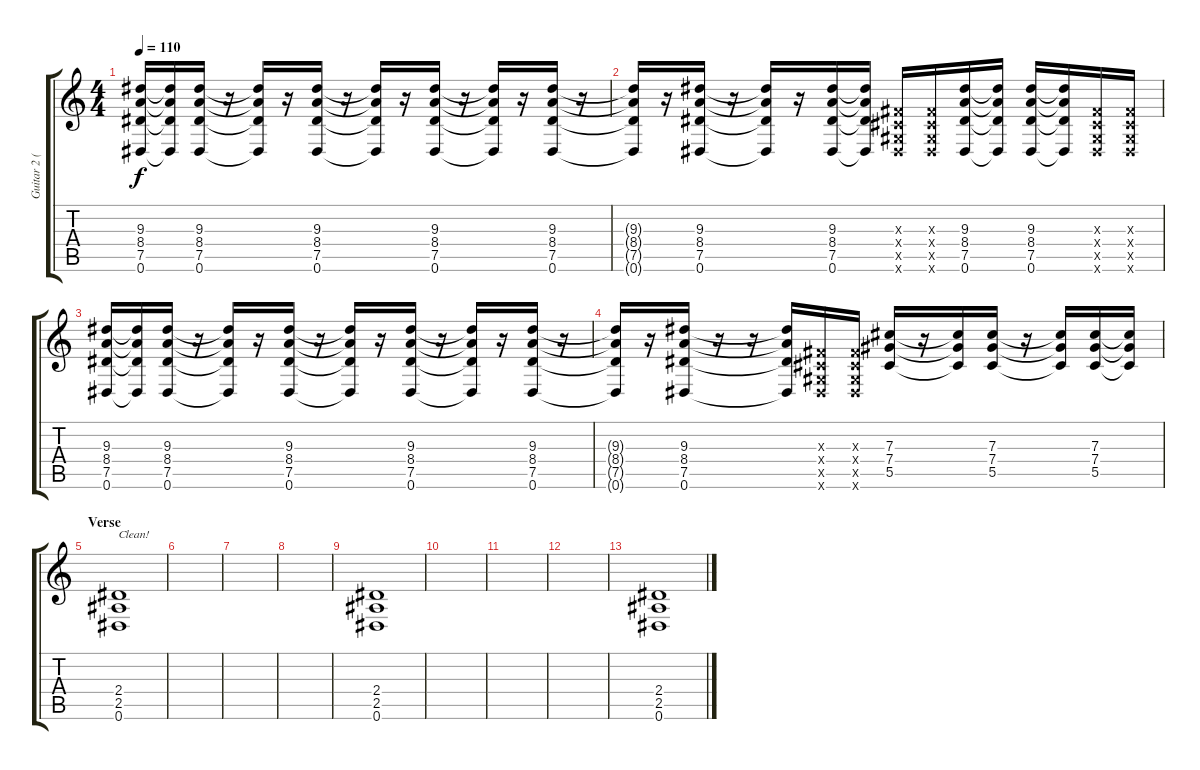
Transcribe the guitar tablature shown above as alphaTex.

\track ("Guitar 2 (Eb)" "Guitar 2 (") {instrument distortionguitar}
\staff {score tabs}
\tuning (Eb4 Bb3 Gb3 Db3 Ab2 Eb2) {hide}
\ts (4 4)
\tempo 110
\clef g2
\ks c
(9.3 8.4 7.5 0.6).16{dy f} (9.3{t} 8.4{t} 7.5{t} 0.6{t}).16 (9.3 8.4 7.5 0.6).16 r.16 (9.3{t} 8.4{t} 7.5{t} 0.6{t}).16 r.16 (9.3 8.4 7.5 0.6).16 r.16 (9.3{t} 8.4{t} 7.5{t} 0.6{t}).16 r.16 (9.3 8.4 7.5 0.6).16 r.16 (9.3{t} 8.4{t} 7.5{t} 0.6{t}).16 r.16 (9.3 8.4 7.5 0.6).16 r.16 |
(9.3{t} 8.4{t} 7.5{t} 0.6{t}).16 r.16 (9.3 8.4 7.5 0.6).16 r.16 (9.3{t} 8.4{t} 7.5{t} 0.6{t}).16 r.16 (9.3 8.4 7.5 0.6).16 (9.3{t} 8.4{t} 7.5{t} 0.6{t}).16 (0.3{x} 0.4{x} 0.5{x} 0.6{x}).16 (0.3{x} 0.4{x} 0.5{x} 0.6{x}).16 (9.3 8.4 7.5 0.6).16 (9.3{t} 8.4{t} 7.5{t} 0.6{t}).16 (9.3 8.4 7.5 0.6).16 (9.3{t} 8.4{t} 7.5{t} 0.6{t}).16 (0.3{x} 0.4{x} 0.5{x} 0.6{x}).16 (0.3{x} 0.4{x} 0.5{x} 0.6{x}).16 |
(9.3 8.4 7.5 0.6).16 (9.3{t} 8.4{t} 7.5{t} 0.6{t}).16 (9.3 8.4 7.5 0.6).16 r.16 (9.3{t} 8.4{t} 7.5{t} 0.6{t}).16 r.16 (9.3 8.4 7.5 0.6).16 r.16 (9.3{t} 8.4{t} 7.5{t} 0.6{t}).16 r.16 (9.3 8.4 7.5 0.6).16 r.16 (9.3{t} 8.4{t} 7.5{t} 0.6{t}).16 r.16 (9.3 8.4 7.5 0.6).16 r.16 |
(9.3{t} 8.4{t} 7.5{t} 0.6{t}).16 r.16 (9.3 8.4 7.5 0.6).16 r.16 r.16 (9.3{t} 8.4{t} 7.5{t} 0.6{t}).16 (0.3{x} 0.4{x} 0.5{x} 0.6{x}).16 (0.3{x} 0.4{x} 0.5{x} 0.6{x}).16 (7.3 7.4 5.5).16 r.16 (7.3{t} 7.4{t} 5.5{t}).16 (7.3 7.4 5.5).16 r.16 (7.3{t} 7.4{t} 5.5{t}).16 (7.3 7.4 5.5).16 (7.3{t} 7.4{t} 5.5{t}).16 |
\section ("" "Verse")
(2.4 2.5 0.6).1{txt "Clean!" instrument electricguitarclean} |
|
|
|
(2.4 2.5 0.6).1 |
|
|
|
(2.4 2.5 0.6).1
